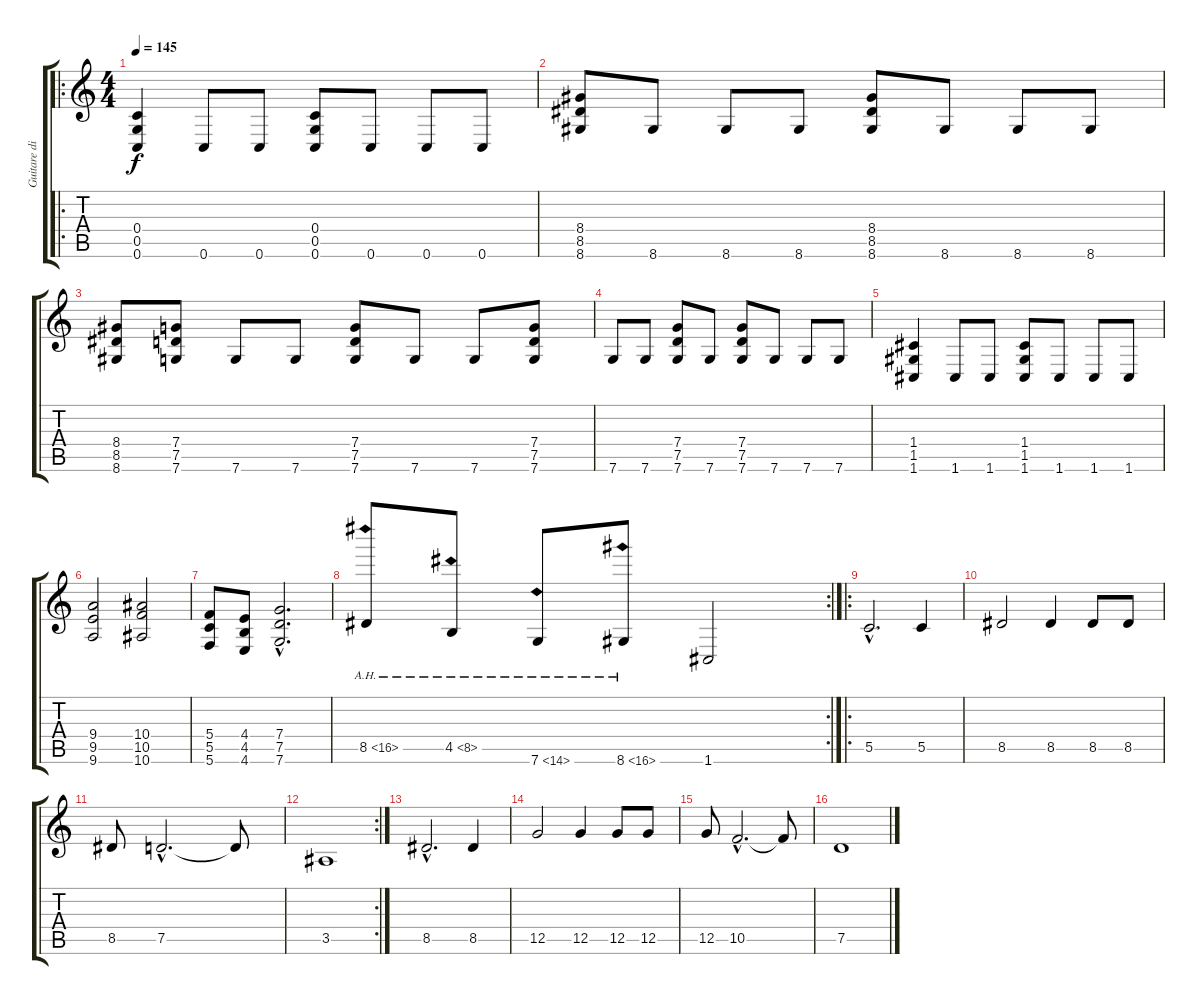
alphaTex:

\track ("Guitare disto" "Guitare di") {instrument distortionguitar}
\staff {score tabs}
\tuning (D4 A3 F3 C3 G2 C2) {hide}
\ro
\ts (4 4)
\tempo 145
\clef g2
\ks c
(0.4 0.5 0.6).4{dy f} 0.6.8 0.6.8 (0.4 0.5 0.6).8 0.6.8 0.6.8 0.6.8 |
(8.4 8.5 8.6).8 8.6.8 8.6.8 8.6.8 (8.4 8.5 8.6).8 8.6.8 8.6.8 8.6.8 |
(8.4 8.5 8.6).8 (7.4 7.5 7.6).8 7.6.8 7.6.8 (7.4 7.5 7.6).8 7.6.8 7.6.8 (7.4 7.5 7.6).8 |
7.6.8 7.6.8 (7.4 7.5 7.6).8 7.6.8 (7.4 7.5 7.6).8 7.6.8 7.6.8 7.6.8 |
(1.4 1.5 1.6).4 1.6.8 1.6.8 (1.4 1.5 1.6).8 1.6.8 1.6.8 1.6.8 |
(9.4 9.5 9.6).2 (10.4 10.5 10.6).2 |
(5.4 5.5 5.6).8 (4.4 4.5 4.6).8 (7.4{hac} 7.5{hac} 7.6{hac}).2{d} |
\rc 2
8.5{ah 8}.8 4.5{ah 4}.8 7.6{ah 7}.8 8.6{ah 8}.8 1.6.2 |
\ro
5.5{hac}.2{d} 5.5.4 |
8.5.2 8.5.4 8.5.8 8.5.8 |
8.5.8 7.5{hac}.2{d} 7.5{t}.8 |
\rc 2
3.5.1 |
8.5{hac}.2{d} 8.5.4 |
12.5.2 12.5.4 12.5.8 12.5.8 |
12.5.8 10.5{hac}.2{d} 10.5{t}.8 |
7.5.1
